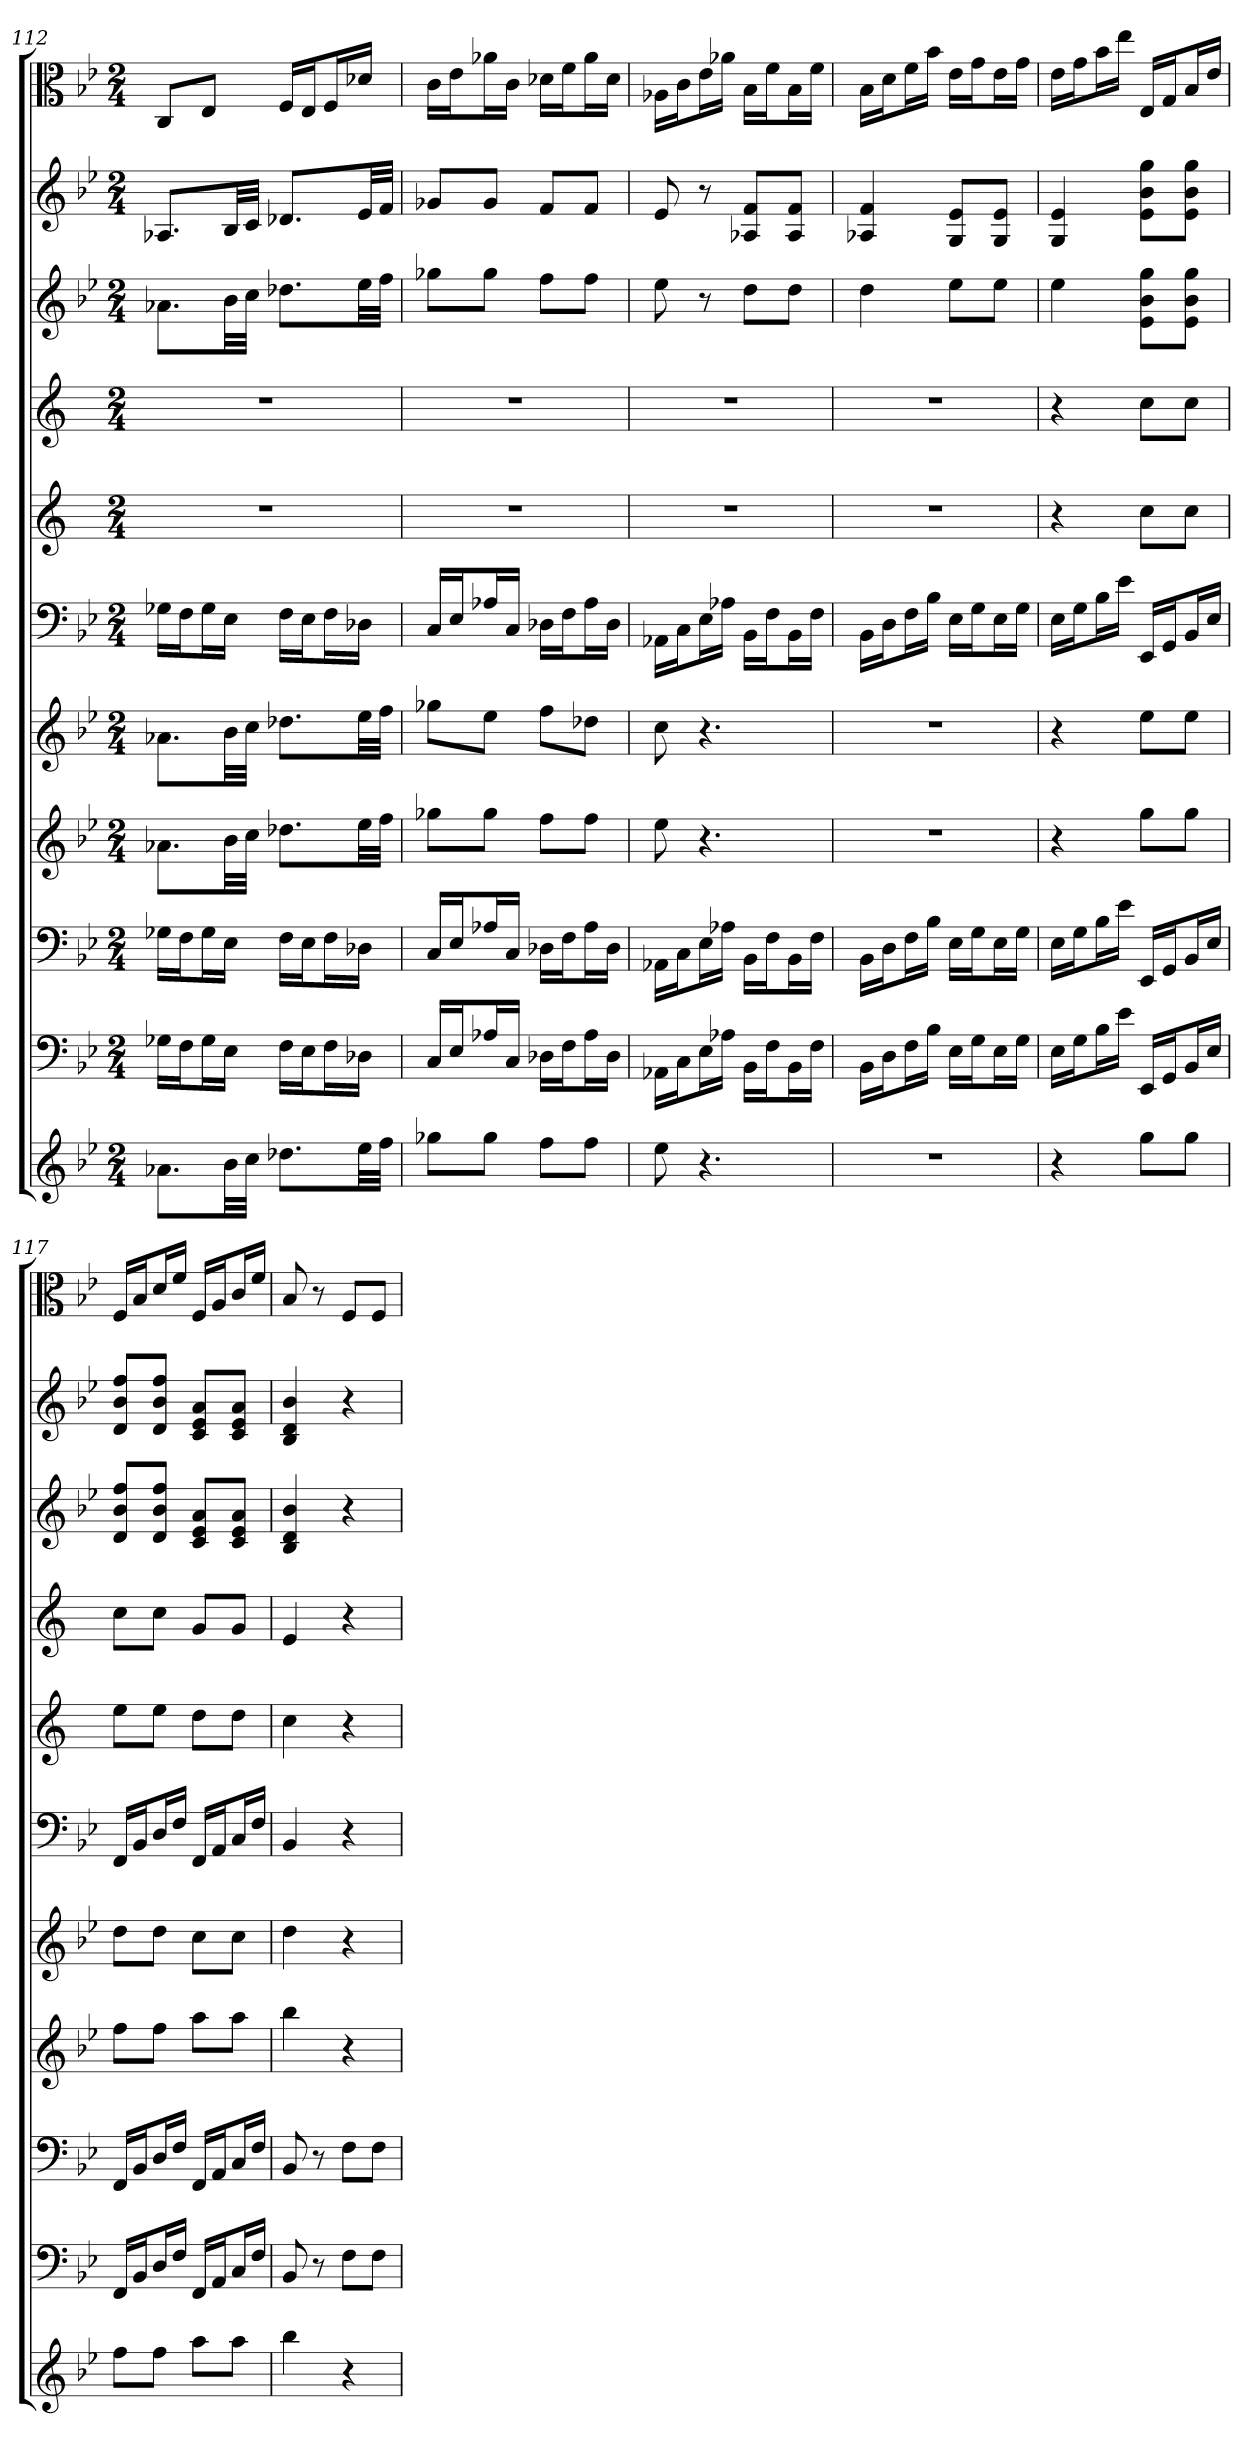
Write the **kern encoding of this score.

**kern	**kern	**kern	**kern	**kern	**kern	**kern	**kern	**kern	**kern	**kern
*part11	*part10	*part9	*part8	*part7	*part6	*part5	*part4	*part3	*part2	*part1
*staff11	*staff10	*staff9	*staff8	*staff7	*staff6	*staff5	*staff4	*staff3	*staff2	*staff1
*	*clefF4	*clefF4	*	*	*clefF4	*	*	*	*	*clefC3
*k[b-e-]	*k[b-e-]	*k[b-e-]	*k[b-e-]	*k[b-e-]	*k[b-e-]	*k[]	*k[]	*k[b-e-]	*k[b-e-]	*k[b-e-]
*B-:	*B-:	*B-:	*B-:	*B-:	*B-:	*	*	*B-:	*B-:	*B-:
*M2/4	*M2/4	*M2/4	*M2/4	*M2/4	*M2/4	*M2/4	*M2/4	*M2/4	*M2/4	*M2/4
=112	=112	=112	=112	=112	=112	=112	=112	=112	=112	=112
8.a-XL	16G-X\LL	16G-X\LL	8.a-XL	8.a-XL	16G-X\LL	2r	2r	8.a-XL	8.A-XL	8C/L
.	16F\J	16F\J	.	.	16F\J	.	.	.	.	.
.	16G-\L	16G-\L	.	.	16G-\L	.	.	.	.	8E-/J
32b-LL	16E-\JJ	16E-\JJ	32b-LL	32b-LL	16E-\JJ	.	.	32b-LL	32B-LL	.
32ccJJJ	.	.	32ccJJJ	32ccJJJ	.	.	.	32ccJJJ	32cJJJ	.
8.dd-XL	16F\LL	16F\LL	8.dd-XL	8.dd-XL	16F\LL	.	.	8.dd-XL	8.d-XL	16F/LL
.	16E-\J	16E-\J	.	.	16E-\J	.	.	.	.	16E-/J
.	16F\L	16F\L	.	.	16F\L	.	.	.	.	16F/L
32ee-LL	16D-X\JJ	16D-X\JJ	32ee-LL	32ee-LL	16D-X\JJ	.	.	32ee-LL	32e-LL	16d-X/JJ
32ffJJJ	.	.	32ffJJJ	32ffJJJ	.	.	.	32ffJJJ	32fJJJ	.
=113	=113	=113	=113	=113	=113	=113	=113	=113	=113	=113
8gg-XL	16C/LL	16C/LL	8gg-XL	8gg-XL	16C/LL	2r	2r	8gg-XL	8g-XL	16c\LL
.	16E-/J	16E-/J	.	.	16E-/J	.	.	.	.	16e-\J
8gg-J	16A-X/L	16A-X/L	8gg-J	8ee-J	16A-X/L	.	.	8gg-J	8g-J	16a-X\L
.	16C/JJ	16C/JJ	.	.	16C/JJ	.	.	.	.	16c\JJ
8ffL	16D-X\LL	16D-X\LL	8ffL	8ffL	16D-X\LL	.	.	8ffL	8fL	16d-X\LL
.	16F\J	16F\J	.	.	16F\J	.	.	.	.	16f\J
8ffJ	16A-\L	16A-\L	8ffJ	8dd-XJ	16A-\L	.	.	8ffJ	8fJ	16a-\L
.	16D-\JJ	16D-\JJ	.	.	16D-\JJ	.	.	.	.	16d-\JJ
=114	=114	=114	=114	=114	=114	=114	=114	=114	=114	=114
8ee-	16AA-X\LL	16AA-X\LL	8ee-	8cc	16AA-X\LL	2r	2r	8ee-	8e-	16A-X\LL
.	16C\J	16C\J	.	.	16C\J	.	.	.	.	16c\J
4.r	16E-\L	16E-\L	4.r	4.r	16E-\L	.	.	8r	8r	16e-\L
.	16A-X\JJ	16A-X\JJ	.	.	16A-X\JJ	.	.	.	.	16a-X\JJ
.	16BB-\LL	16BB-\LL	.	.	16BB-\LL	.	.	8ddL	8A-X 8fL	16B-\LL
.	16F\J	16F\J	.	.	16F\J	.	.	.	.	16f\J
.	16BB-\L	16BB-\L	.	.	16BB-\L	.	.	8ddJ	8A- 8fJ	16B-\L
.	16F\JJ	16F\JJ	.	.	16F\JJ	.	.	.	.	16f\JJ
=115	=115	=115	=115	=115	=115	=115	=115	=115	=115	=115
2r	16BB-\LL	16BB-\LL	2r	2r	16BB-\LL	2r	2r	4dd	4A-X 4f	16B-\LL
.	16D\J	16D\J	.	.	16D\J	.	.	.	.	16d\J
.	16F\L	16F\L	.	.	16F\L	.	.	.	.	16f\L
.	16B-\JJ	16B-\JJ	.	.	16B-\JJ	.	.	.	.	16b-\JJ
.	16E-\LL	16E-\LL	.	.	16E-\LL	.	.	8ee-L	8G 8e-L	16e-\LL
.	16G\J	16G\J	.	.	16G\J	.	.	.	.	16g\J
.	16E-\L	16E-\L	.	.	16E-\L	.	.	8ee-J	8G 8e-J	16e-\L
.	16G\JJ	16G\JJ	.	.	16G\JJ	.	.	.	.	16g\JJ
=116	=116	=116	=116	=116	=116	=116	=116	=116	=116	=116
4r	16E-\LL	16E-\LL	4r	4r	16E-\LL	4r	4r	4ee-	4G 4e-	16e-\LL
.	16G\J	16G\J	.	.	16G\J	.	.	.	.	16g\J
.	16B-\L	16B-\L	.	.	16B-\L	.	.	.	.	16b-\L
.	16e-\JJ	16e-\JJ	.	.	16e-\JJ	.	.	.	.	16ee-\JJ
8ggL	16EE-/LL	16EE-/LL	8ggL	8ee-L	16EE-/LL	8ccL	8ccL	8e- 8b- 8ggL	8e- 8b- 8ggL	16E-/LL
.	16GG/J	16GG/J	.	.	16GG/J	.	.	.	.	16G/J
8ggJ	16BB-/L	16BB-/L	8ggJ	8ee-J	16BB-/L	8ccJ	8ccJ	8e- 8b- 8ggJ	8e- 8b- 8ggJ	16B-/L
.	16E-/JJ	16E-/JJ	.	.	16E-/JJ	.	.	.	.	16e-/JJ
=117	=117	=117	=117	=117	=117	=117	=117	=117	=117	=117
8ffL	16FF/LL	16FF/LL	8ffL	8ddL	16FF/LL	8eeL	8ccL	8d 8b- 8ffL	8d 8b- 8ffL	16F/LL
.	16BB-/J	16BB-/J	.	.	16BB-/J	.	.	.	.	16B-/J
8ffJ	16D/L	16D/L	8ffJ	8ddJ	16D/L	8eeJ	8ccJ	8d 8b- 8ffJ	8d 8b- 8ffJ	16d/L
.	16F/JJ	16F/JJ	.	.	16F/JJ	.	.	.	.	16f/JJ
8aaL	16FF/LL	16FF/LL	8aaL	8ccL	16FF/LL	8ddL	8gL	8c 8e- 8aL	8c 8e- 8aL	16F/LL
.	16AA/J	16AA/J	.	.	16AA/J	.	.	.	.	16A/J
8aaJ	16C/L	16C/L	8aaJ	8ccJ	16C/L	8ddJ	8gJ	8c 8e- 8aJ	8c 8e- 8aJ	16c/L
.	16F/JJ	16F/JJ	.	.	16F/JJ	.	.	.	.	16f/JJ
=118	=118	=118	=118	=118	=118	=118	=118	=118	=118	=118
4bb-	8BB-	8BB-	4bb-	4dd	4BB-	4cc	4e	4B- 4d 4b-	4B- 4d 4b-	8B-
.	8r	8r	.	.	.	.	.	.	.	8r
4r	8F\L	8F\L	4r	4r	4r	4r	4r	4r	4r	8F/L
.	8F\J	8F\J	.	.	.	.	.	.	.	8F/J
=	=	=	=	=	=	=	=	=	=	=
*-	*-	*-	*-	*-	*-	*-	*-	*-	*-	*-
